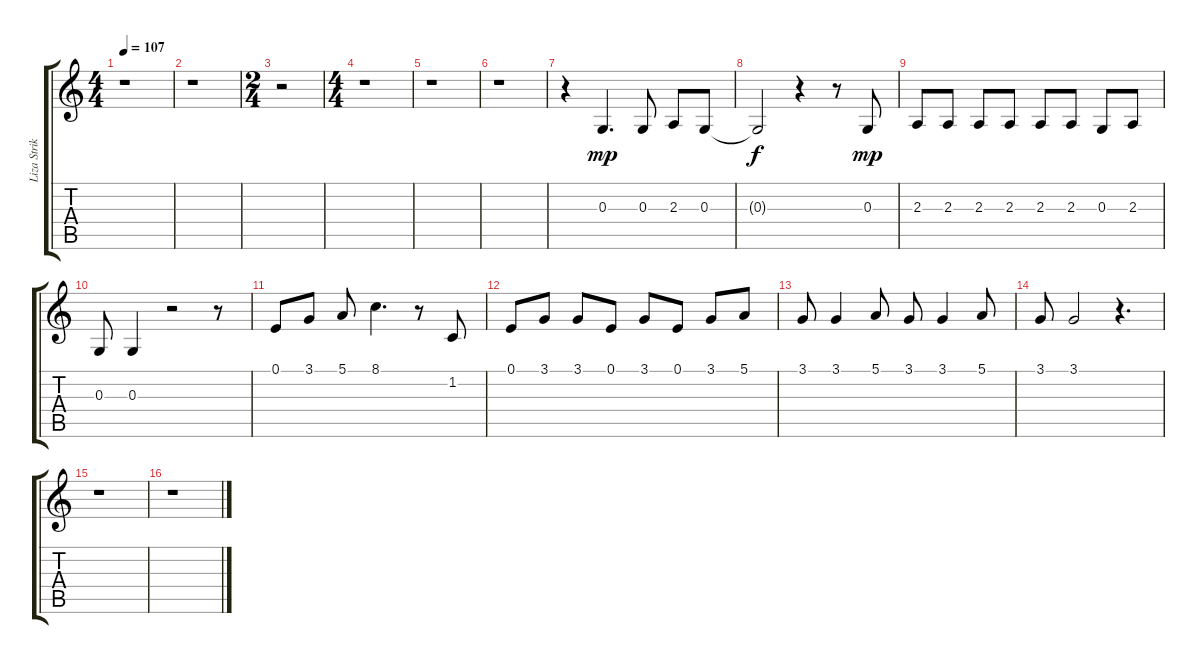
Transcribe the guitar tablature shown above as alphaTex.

\track ("Liza Strike" "Liza Strik") {instrument clarinet}
\staff {score tabs}
\tuning (E4 B3 G3 D3 A2 E2) {hide}
\ts (4 4)
\tempo 107
\clef g2
\ks c
r.1{dy mp} |
r.1 |
\ts (2 4)
r.2 |
\ts (4 4)
r.1 |
r.1 |
r.1 |
r.4 0.3.4{d} 0.3.8 2.3.8 0.3.8 |
0.3{t}.2{dy f} r.4 r.8 0.3.8{dy mp} |
2.3.8 2.3.8 2.3.8 2.3.8 2.3.8 2.3.8 0.3.8 2.3.8 |
0.3.8 0.3.4 r.2 r.8 |
0.1.8 3.1.8 5.1.8 8.1.4{d} r.8 1.2.8 |
0.1.8 3.1.8 3.1.8 0.1.8 3.1.8 0.1.8 3.1.8 5.1.8 |
3.1.8 3.1.4 5.1.8 3.1.8 3.1.4 5.1.8 |
3.1.8 3.1.2 r.4{d} |
r.1 |
r.1
